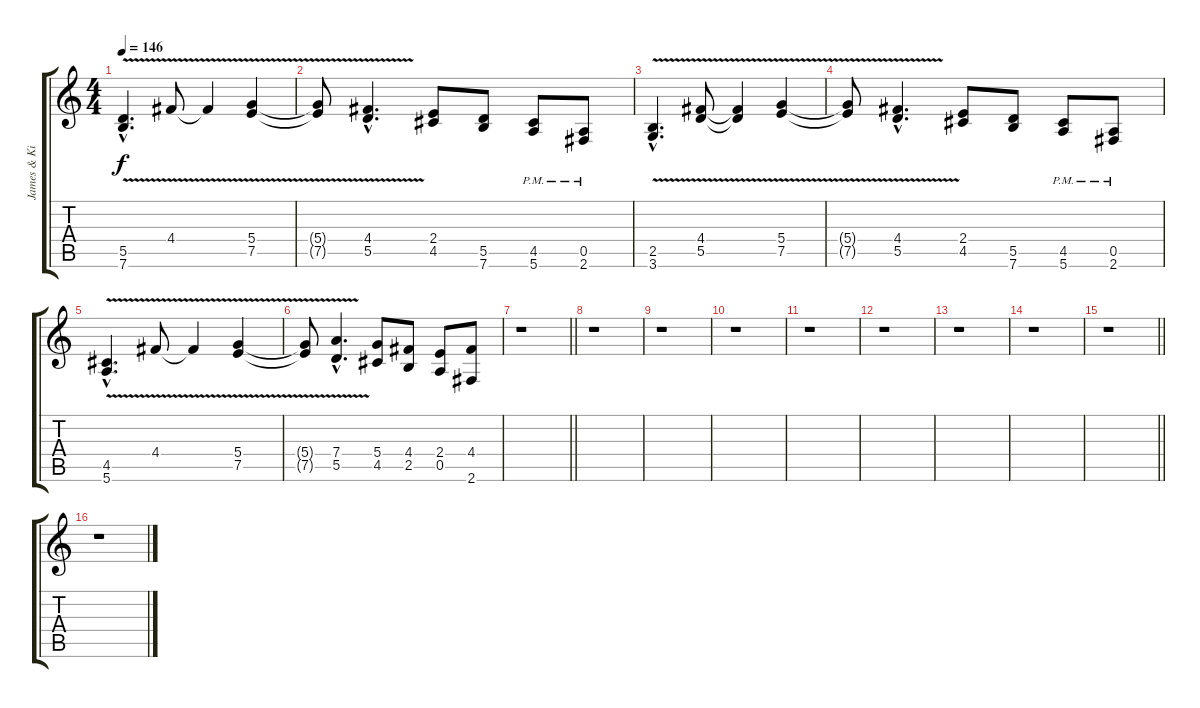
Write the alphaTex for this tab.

\track ("James & Kirk" "James & Ki") {instrument distortionguitar}
\staff {score tabs}
\tuning (E4 B3 G3 D3 A2 E2) {hide}
\ts (4 4)
\tempo 146
\clef g2
\ks c
(5.5{v hac} 7.6{v hac}).4{d dy f} 4.4{v}.8 4.4{v t}.4 (5.4{v} 7.5{v}).4 |
(5.4{v t} 7.5{v t}).8 (4.4{v hac} 5.5{v hac}).4{d} (2.4 4.5).8 (5.5 7.6).8 (4.5{pm} 5.6{pm}).8 (0.5{pm} 2.6{pm}).8 |
(2.5{v hac} 3.6{v hac}).4{d} (4.4{v} 5.5{v}).8 (4.4{v t} 5.5{v t}).4 (5.4{v} 7.5{v}).4 |
(5.4{v t} 7.5{v t}).8 (4.4{v hac} 5.5{v hac}).4{d} (2.4 4.5).8 (5.5 7.6).8 (4.5{pm} 5.6{pm}).8 (0.5{pm} 2.6{pm}).8 |
(4.5{v hac} 5.6{v hac}).4{d} 4.4{v}.8 4.4{v t}.4 (5.4{v} 7.5{v}).4 |
(5.4{v t} 7.5{v t}).8 (7.4{v hac} 5.5{v hac}).4{d} (5.4 4.5).8 (4.4 2.5).8 (2.4 0.5).8 (4.4 2.6).8 |
\barLineRight lightlight
r.1 |
r.1 |
r.1 |
r.1 |
r.1 |
r.1 |
r.1 |
r.1 |
\barLineRight lightlight
r.1 |
r.1
